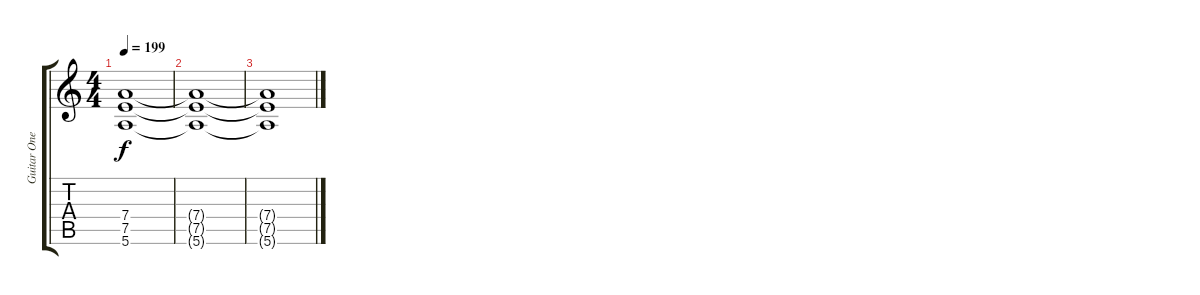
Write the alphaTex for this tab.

\track ("Guitar One" "Guitar One") {instrument distortionguitar}
\staff {score tabs}
\tuning (E4 B3 G3 D3 A2 E2) {hide}
\ts (4 4)
\tempo 199
\clef g2
\ks c
(7.4{t} 7.5{t} 5.6{t}).1{dy f volume 8} |
(7.4{t} 7.5{t} 5.6{t}).1{volume 6 balance 2} |
(7.4{t} 7.5{t} 5.6{t}).1
